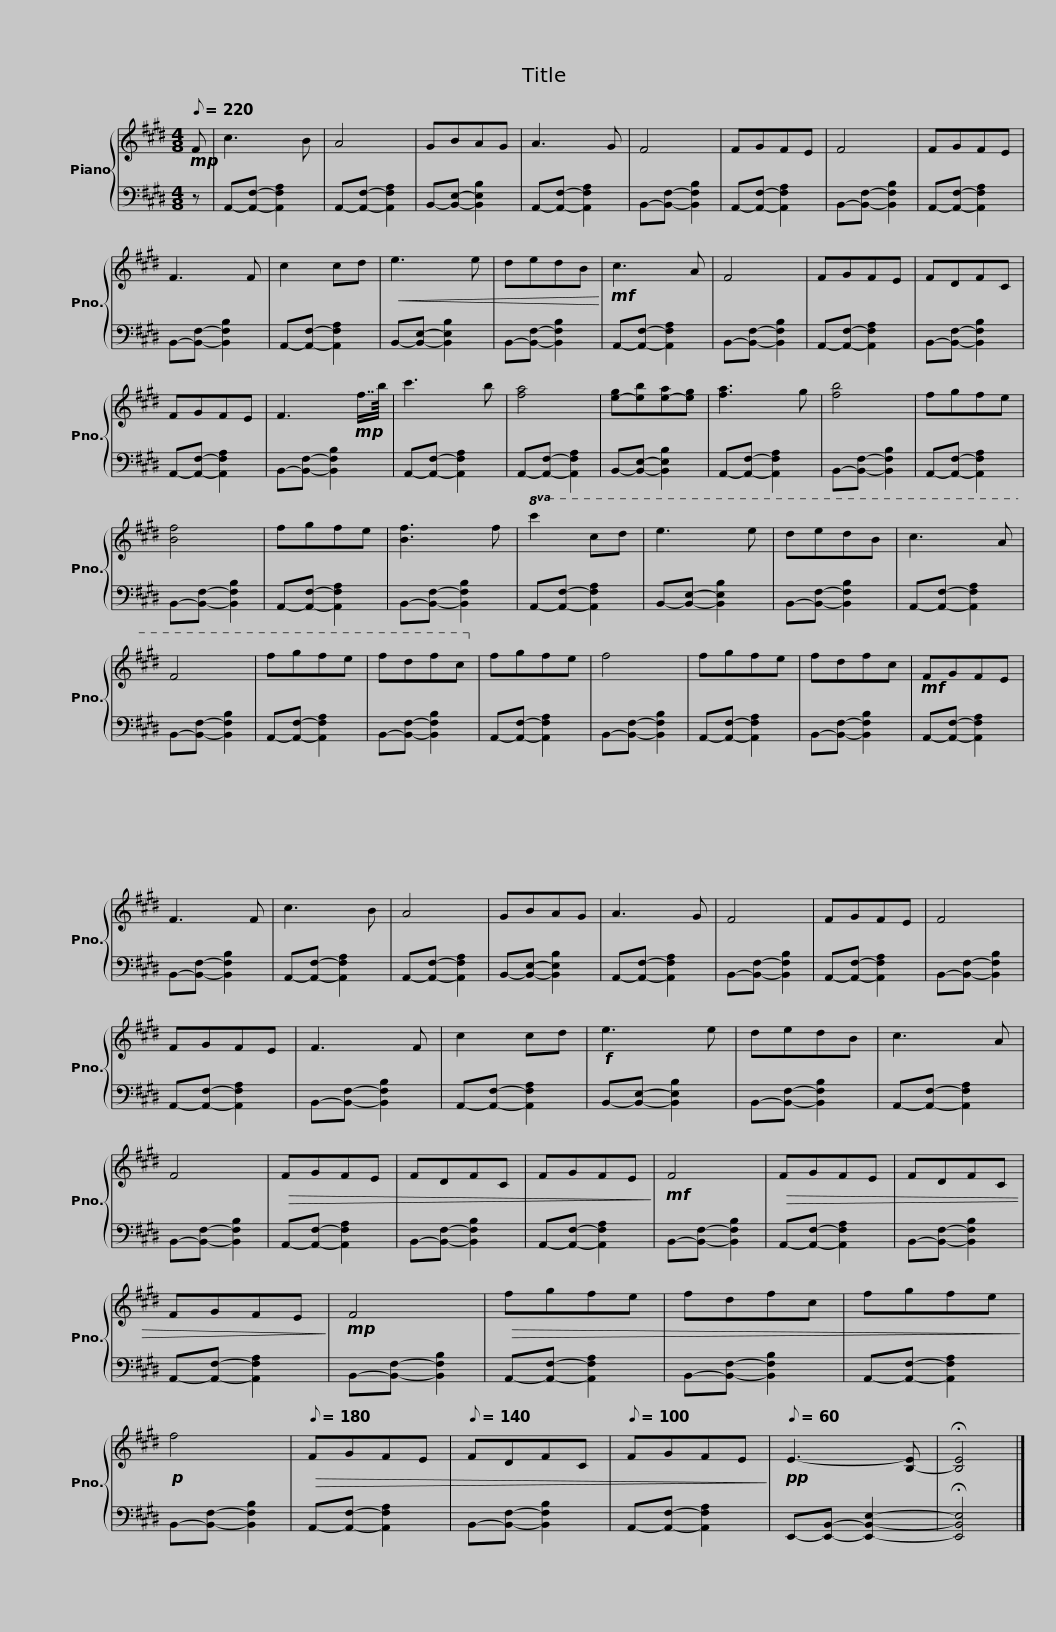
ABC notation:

X:1
%%score { 1 | 2 }
L:1/8
Q:1/8=220
M:4/8
I:linebreak $
K:E
V:1 treble
V:2 bass
V:1
!mp! F | c3 B | A4 | GBAG | A3 G | %5
 F4 | FGFE | F4 | FGFE |$ F3 F | %10
 c2 cd |!<(! e3 e | dedB!<)! |!mf! c3 A | F4 | %15
 FGFE | FDFC |$ FGFE | F3!mp! f7/8b/8 | c'3 b | %20
 [fa]4 | [e-g][eb][e-a][eg] | [fa]3 g | [fb]4 | fgfe |$ %25
 [Bf]4 | fgfe | [Bf]3 f |!8va(! c'2 c'd' | e'3 e' | %30
 d'e'd'b | c'3 a | f4 |$ f'g'f'e' | f'd'f'c'!8va)! | %35
 fgfe | f4 | fgfe | fdfc |!mf! FGFE | %40
 F3 F |$ c3 B | A4 | GBAG | A3 G | %45
 F4 | FGFE | F4 | FGFE |$ F3 F | %50
 c2 cd |!f! e3 e | dedB | c3 A | F4 | %55
!>(! FGFE | FDFC |$ FGFE!>)! |!mf! F4 |!>(! FGFE | %60
 FDFC | FGFE!>)! |!mp! F4 |!>(! fgfe | fdfc |$ %65
 fgfe!>)! |!p! f4 |[Q:1/8=180]!>(! FGFE |[Q:1/8=140] FDFC |[Q:1/8=100] FGFE!>)! | %70
[Q:1/8=60]!pp! E3- [B,-E] | !fermata![B,E]4 |] %72
V:2
 z | A,,-[A,,F,]- [A,,F,A,]2 | A,,-[A,,F,]- [A,,F,A,]2 | B,,-[B,,E,]- [B,,E,B,]2 | A,,-[A,,F,]- [A,,F,A,]2 | %5
 B,,-[B,,F,]- [B,,F,B,]2 | A,,-[A,,F,]- [A,,F,A,]2 | B,,-[B,,F,]- [B,,F,B,]2 | A,,-[A,,F,]- [A,,F,A,]2 |$ B,,-[B,,F,]- [B,,F,B,]2 | %10
 A,,-[A,,F,]- [A,,F,A,]2 | B,,-[B,,E,]- [B,,E,B,]2 | B,,-[B,,F,]- [B,,F,B,]2 | A,,-[A,,F,]- [A,,F,A,]2 | B,,-[B,,F,]- [B,,F,B,]2 | %15
 A,,-[A,,F,]- [A,,F,A,]2 | B,,-[B,,F,]- [B,,F,B,]2 |$ A,,-[A,,F,]- [A,,F,A,]2 | B,,-[B,,F,]- [B,,F,B,]2 | A,,-[A,,F,]- [A,,F,A,]2 | %20
 A,,-[A,,F,]- [A,,F,A,]2 | B,,-[B,,E,]- [B,,E,B,]2 | A,,-[A,,F,]- [A,,F,A,]2 | B,,-[B,,F,]- [B,,F,B,]2 | A,,-[A,,F,]- [A,,F,A,]2 |$ %25
 B,,-[B,,F,]- [B,,F,B,]2 | A,,-[A,,F,]- [A,,F,A,]2 | B,,-[B,,F,]- [B,,F,B,]2 | A,,-[A,,F,]- [A,,F,A,]2 | B,,-[B,,E,]- [B,,E,B,]2 | %30
 B,,-[B,,F,]- [B,,F,B,]2 | A,,-[A,,F,]- [A,,F,A,]2 | B,,-[B,,F,]- [B,,F,B,]2 |$ A,,-[A,,F,]- [A,,F,A,]2 | B,,-[B,,F,]- [B,,F,B,]2 | %35
 A,,-[A,,F,]- [A,,F,A,]2 | B,,-[B,,F,]- [B,,F,B,]2 | A,,-[A,,F,]- [A,,F,A,]2 | B,,-[B,,F,]- [B,,F,B,]2 | A,,-[A,,F,]- [A,,F,A,]2 | %40
 B,,-[B,,F,]- [B,,F,B,]2 |$ A,,-[A,,F,]- [A,,F,A,]2 | A,,-[A,,F,]- [A,,F,A,]2 | B,,-[B,,E,]- [B,,E,B,]2 | A,,-[A,,F,]- [A,,F,A,]2 | %45
 B,,-[B,,F,]- [B,,F,B,]2 | A,,-[A,,F,]- [A,,F,A,]2 | B,,-[B,,F,]- [B,,F,B,]2 | A,,-[A,,F,]- [A,,F,A,]2 |$ B,,-[B,,F,]- [B,,F,B,]2 | %50
 A,,-[A,,F,]- [A,,F,A,]2 | B,,-[B,,E,]- [B,,E,B,]2 | B,,-[B,,F,]- [B,,F,B,]2 | A,,-[A,,F,]- [A,,F,A,]2 | B,,-[B,,F,]- [B,,F,B,]2 | %55
 A,,-[A,,F,]- [A,,F,A,]2 | B,,-[B,,F,]- [B,,F,B,]2 |$ A,,-[A,,F,]- [A,,F,A,]2 | B,,-[B,,F,]- [B,,F,B,]2 | A,,-[A,,F,]- [A,,F,A,]2 | %60
 B,,-[B,,F,]- [B,,F,B,]2 | A,,-[A,,F,]- [A,,F,A,]2 | B,,-[B,,F,]- [B,,F,B,]2 | A,,-[A,,F,]- [A,,F,A,]2 | B,,-[B,,F,]- [B,,F,B,]2 |$ %65
 A,,-[A,,F,]- [A,,F,A,]2 | B,,-[B,,F,]- [B,,F,B,]2 | A,,-[A,,F,]- [A,,F,A,]2 | B,,-[B,,F,]- [B,,F,B,]2 | A,,-[A,,F,]- [A,,F,A,]2 | %70
 E,,-[E,,B,,]- [E,,B,,E,]2- | !fermata![E,,B,,E,]4 |] %72
